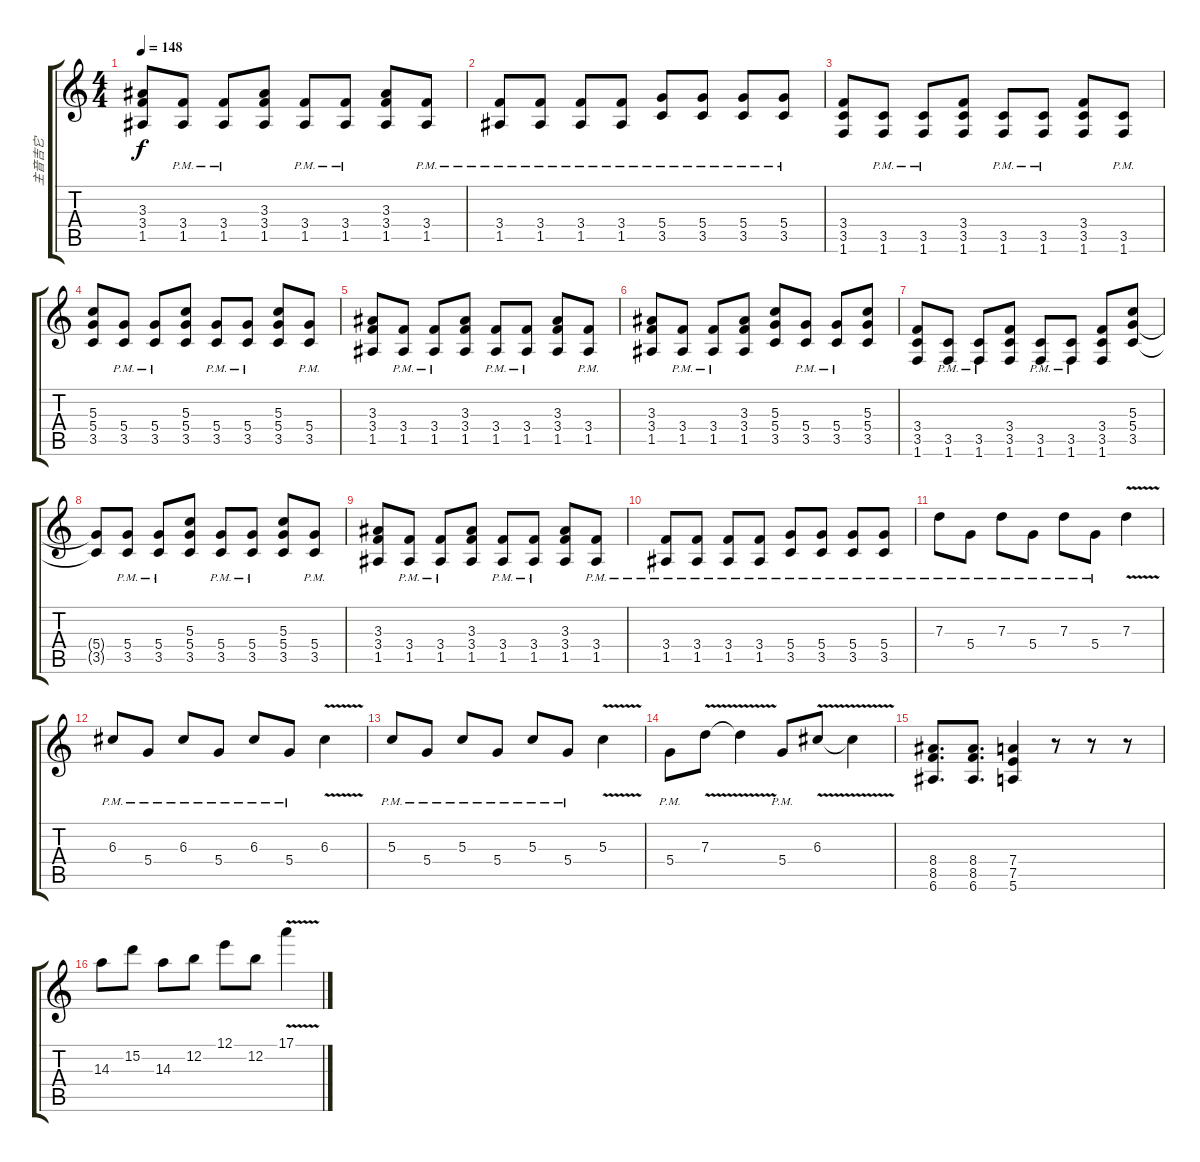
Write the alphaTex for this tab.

\track ("主音吉它" "主音吉它") {instrument distortionguitar}
\staff {score tabs}
\tuning (E4 B3 G3 D3 A2 E2) {hide}
\ts (4 4)
\tempo 148
\clef g2
\ks c
(3.3 3.4 1.5).8{dy f} (3.4{pm} 1.5).8 (3.4{pm} 1.5).8 (3.3 3.4 1.5).8 (3.4{pm} 1.5).8 (3.4{pm} 1.5).8 (3.3 3.4 1.5).8 (3.4{pm} 1.5).8 |
(3.4{pm} 1.5).8 (3.4{pm} 1.5).8 (3.4{pm} 1.5).8 (3.4{pm} 1.5).8 (5.4{pm} 3.5).8 (5.4{pm} 3.5).8 (5.4{pm} 3.5).8 (5.4{pm} 3.5).8 |
(3.4 3.5 1.6).8 (3.5{pm} 1.6).8 (3.5{pm} 1.6).8 (3.4 3.5 1.6).8 (3.5{pm} 1.6).8 (3.5{pm} 1.6).8 (3.4 3.5 1.6).8 (3.5{pm} 1.6).8 |
(5.3 5.4 3.5).8 (5.4{pm} 3.5).8 (5.4{pm} 3.5).8 (5.3 5.4 3.5).8 (5.4{pm} 3.5).8 (5.4{pm} 3.5).8 (5.3 5.4 3.5).8 (5.4{pm} 3.5).8 |
(3.3 3.4 1.5).8 (3.4{pm} 1.5).8 (3.4{pm} 1.5).8 (3.3 3.4 1.5).8 (3.4{pm} 1.5).8 (3.4{pm} 1.5).8 (3.3 3.4 1.5).8 (3.4{pm} 1.5).8 |
(3.3 3.4 1.5).8 (3.4{pm} 1.5).8 (3.4{pm} 1.5).8 (3.3 3.4 1.5).8 (5.3 5.4 3.5).8 (5.4{pm} 3.5).8 (5.4{pm} 3.5).8 (5.3 5.4 3.5).8 |
(3.4 3.5 1.6).8 (3.5{pm} 1.6).8 (3.5{pm} 1.6).8 (3.4 3.5 1.6).8 (3.5{pm} 1.6).8 (3.5{pm} 1.6).8 (3.4 3.5 1.6).8 (5.3 5.4 3.5).8 |
(5.4{t} 3.5{t}).8 (5.4{pm} 3.5).8 (5.4{pm} 3.5).8 (5.3 5.4 3.5).8 (5.4{pm} 3.5).8 (5.4{pm} 3.5).8 (5.3 5.4 3.5).8 (5.4{pm} 3.5).8 |
(3.3 3.4 1.5).8 (3.4{pm} 1.5).8 (3.4{pm} 1.5).8 (3.3 3.4 1.5).8 (3.4{pm} 1.5).8 (3.4{pm} 1.5).8 (3.3 3.4 1.5).8 (3.4{pm} 1.5).8 |
(3.4{pm} 1.5).8 (3.4{pm} 1.5).8 (3.4{pm} 1.5).8 (3.4{pm} 1.5).8 (5.4{pm} 3.5).8 (5.4{pm} 3.5).8 (5.4{pm} 3.5).8 (5.4{pm} 3.5).8 |
7.3{pm}.8 5.4{pm}.8 7.3{pm}.8 5.4{pm}.8 7.3{pm}.8 5.4{pm}.8 7.3{v}.4 |
6.3{pm}.8 5.4{pm}.8 6.3{pm}.8 5.4{pm}.8 6.3{pm}.8 5.4{pm}.8 6.3{v}.4 |
5.3{pm}.8 5.4{pm}.8 5.3{pm}.8 5.4{pm}.8 5.3{pm}.8 5.4{pm}.8 5.3{v}.4 |
5.4{pm}.8 7.3{v}.8 7.3{t}.4 5.4{pm}.8 6.3{v}.8 6.3{t}.4 |
(8.4 8.5 6.6).8{d} (8.4 8.5 6.6).8{d} (7.4 7.5 5.6).4 r.8 r.8 r.8 |
14.3.8 15.2.8 14.3.8 12.2.8 12.1.8 12.2.8 17.1{v}.4
